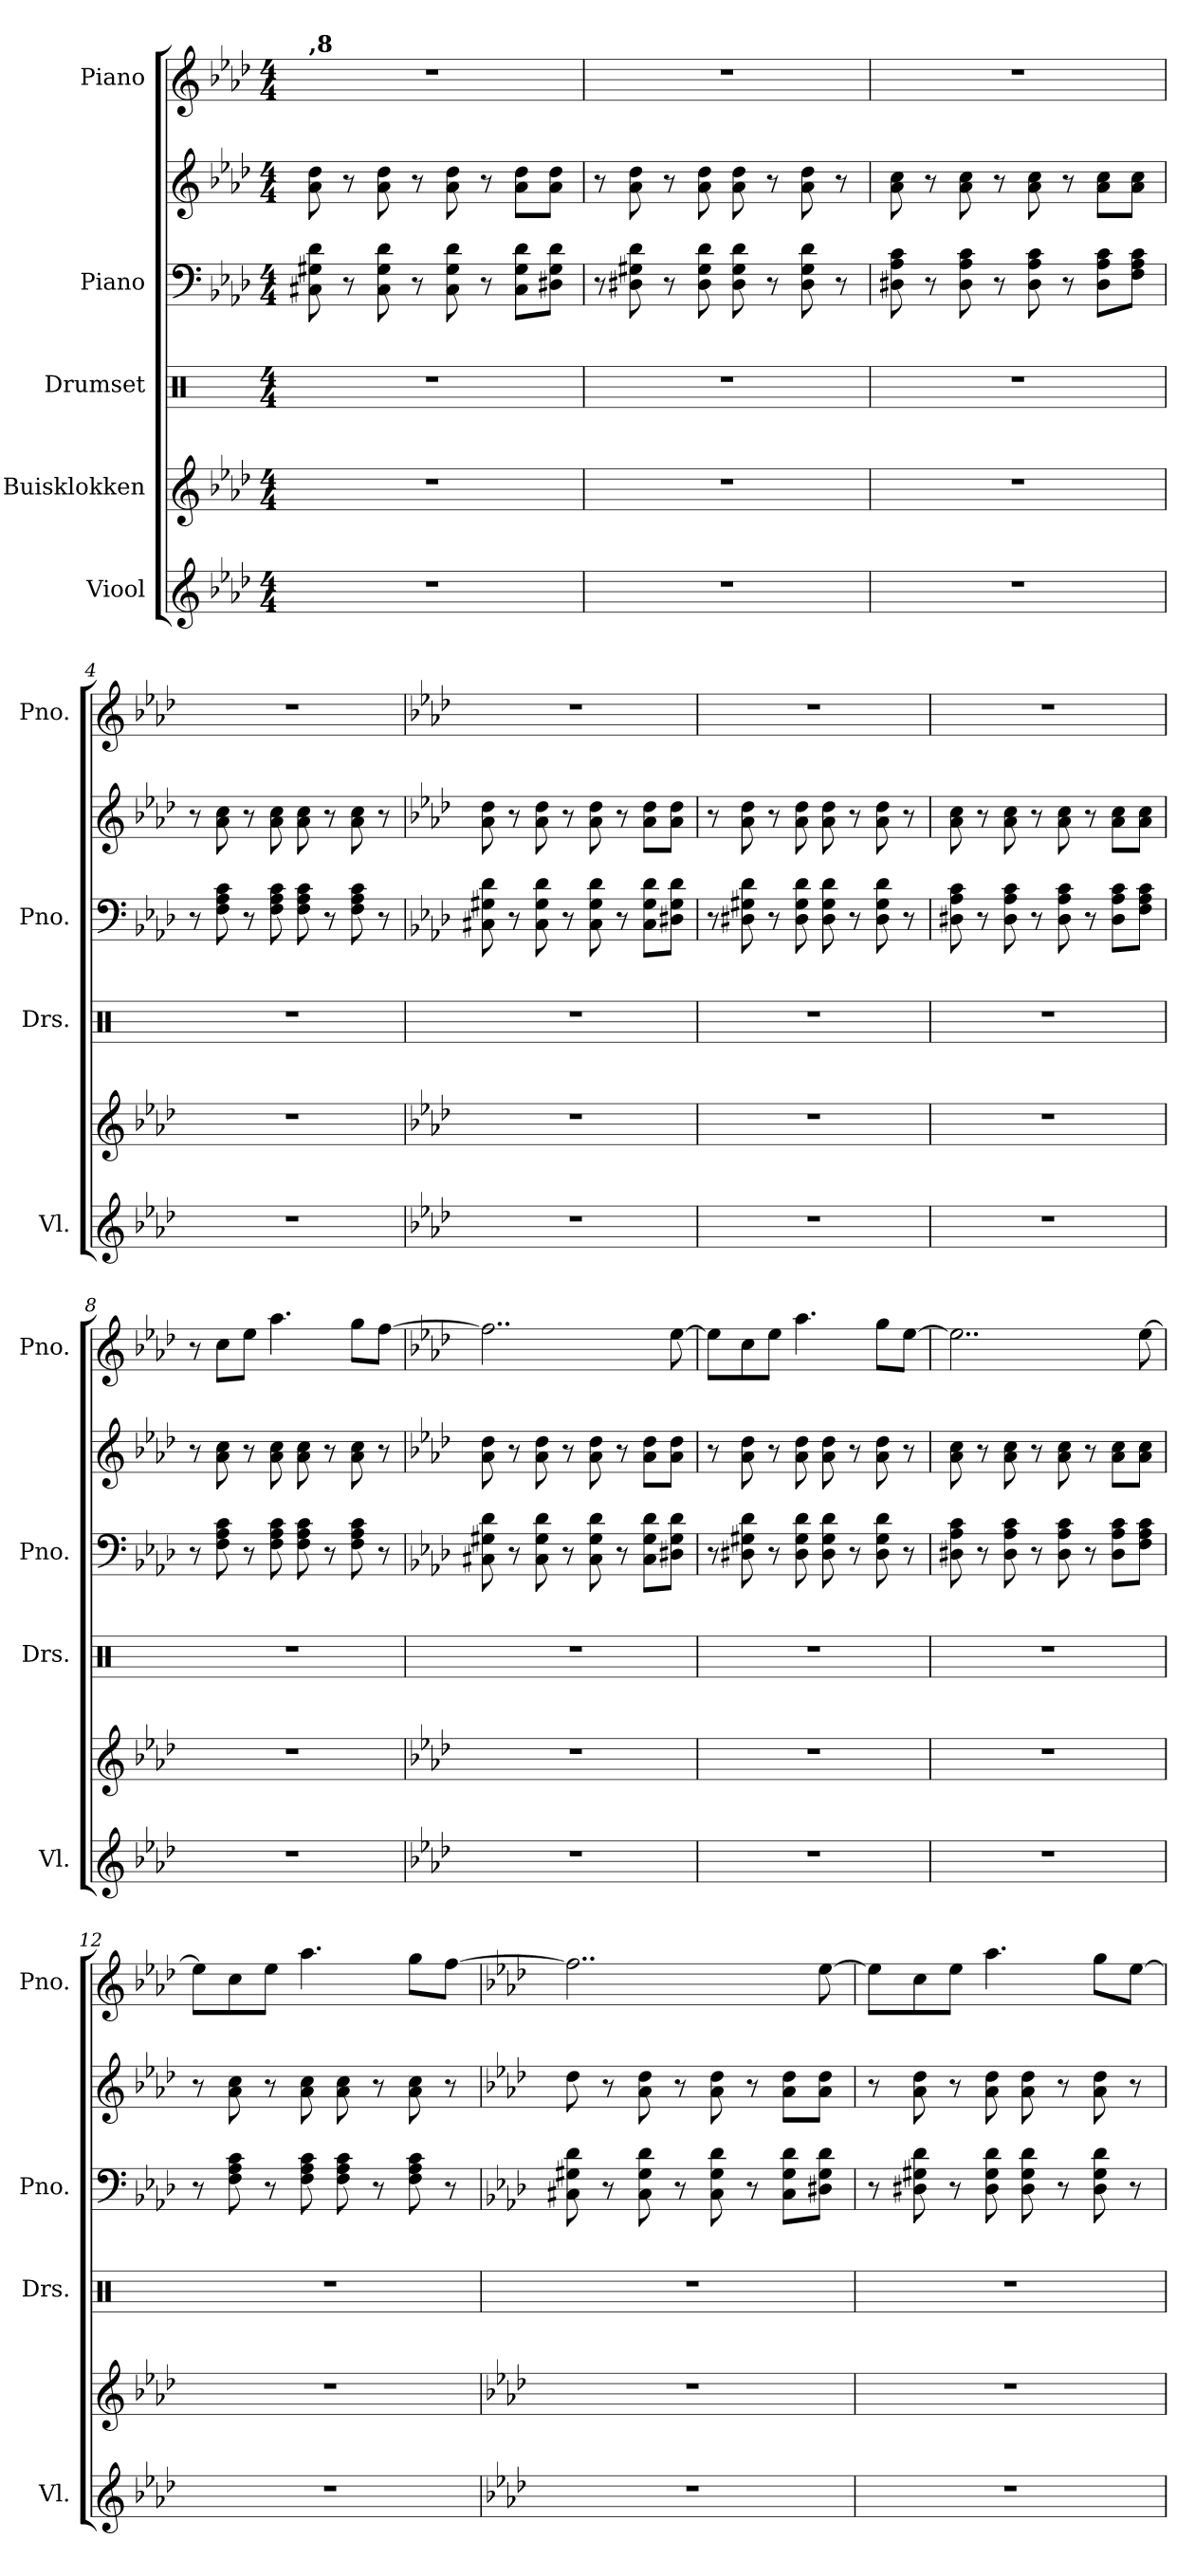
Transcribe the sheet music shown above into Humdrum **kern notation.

**kern	**kern	**kern	**kern	**kern	**kern
*part5	*part4	*part3	*part2	*part2	*part1
*staff6	*staff5	*staff4	*staff3	*staff2	*staff1
*I"Viool	*I"Buisklokken	*I"Drumset	*I"Piano	*	*I"Piano
*I'Vl.	*	*I'Drs.	*I'Pno.	*	*I'Pno.
*clefG2	*clefG2	*clefX	*clefF4	*clefG2	*clefG2
*k[b-e-a-d-]	*k[b-e-a-d-]	*k[]	*k[b-e-a-d-]	*k[b-e-a-d-]	*k[b-e-a-d-]
*M4/4	*M4/4	*M4/4	*M4/4	*M4/4	*M4/4
*MM137	*MM137	*MM137	*MM137	*MM137	*MM137
=1	=1	=1	=1	=1	=1
!	!	!	!	!	!LO:TX:a:B:t=,8
1r	1r	1r	8C#X\ 8G#X\ 8d-\	8a-\ 8dd-\	1r
.	.	.	8r	8r	.
.	.	.	8C#\ 8G#\ 8d-\	8a-\ 8dd-\	.
.	.	.	8r	8r	.
.	.	.	8C#\ 8G#\ 8d-\	8a-\ 8dd-\	.
.	.	.	8r	8r	.
.	.	.	8C#\ 8G#\ 8d-\L	8a-\ 8dd-\L	.
.	.	.	8D#X\ 8G#\ 8d-\J	8a-\ 8dd-\J	.
=2	=2	=2	=2	=2	=2
1r	1r	1r	8r	8r	1r
.	.	.	8D#X\ 8G#X\ 8d-\	8a-\ 8dd-\	.
.	.	.	8r	8r	.
.	.	.	8D#\ 8G#\ 8d-\	8a-\ 8dd-\	.
.	.	.	8D#\ 8G#\ 8d-\	8a-\ 8dd-\	.
.	.	.	8r	8r	.
.	.	.	8D#\ 8G#\ 8d-\	8a-\ 8dd-\	.
.	.	.	8r	8r	.
=3	=3	=3	=3	=3	=3
1r	1r	1r	8D#X\ 8A-\ 8c\	8a-\ 8cc\	1r
.	.	.	8r	8r	.
.	.	.	8D#\ 8A-\ 8c\	8a-\ 8cc\	.
.	.	.	8r	8r	.
.	.	.	8D#\ 8A-\ 8c\	8a-\ 8cc\	.
.	.	.	8r	8r	.
.	.	.	8D#\ 8A-\ 8c\L	8a-\ 8cc\L	.
.	.	.	8F\ 8A-\ 8c\J	8a-\ 8cc\J	.
!!LO:LB:g=z
=4	=4	=4	=4	=4	=4
1r	1r	1r	8r	8r	1r
.	.	.	8F\ 8A-\ 8c\	8a-\ 8cc\	.
.	.	.	8r	8r	.
.	.	.	8F\ 8A-\ 8c\	8a-\ 8cc\	.
.	.	.	8F\ 8A-\ 8c\	8a-\ 8cc\	.
.	.	.	8r	8r	.
.	.	.	8F\ 8A-\ 8c\	8a-\ 8cc\	.
.	.	.	8r	8r	.
!!LO:PB:g=z
=5	=5	=5	=5	=5	=5
*k[b-e-a-d-]	*k[b-e-a-d-]	*	*k[b-e-a-d-]	*k[b-e-a-d-]	*k[b-e-a-d-]
1r	1r	1r	8C#X\ 8G#X\ 8d-\	8a-\ 8dd-\	1r
.	.	.	8r	8r	.
.	.	.	8C#\ 8G#\ 8d-\	8a-\ 8dd-\	.
.	.	.	8r	8r	.
.	.	.	8C#\ 8G#\ 8d-\	8a-\ 8dd-\	.
.	.	.	8r	8r	.
.	.	.	8C#\ 8G#\ 8d-\L	8a-\ 8dd-\L	.
.	.	.	8D#X\ 8G#\ 8d-\J	8a-\ 8dd-\J	.
=6	=6	=6	=6	=6	=6
1r	1r	1r	8r	8r	1r
.	.	.	8D#X\ 8G#X\ 8d-\	8a-\ 8dd-\	.
.	.	.	8r	8r	.
.	.	.	8D#\ 8G#\ 8d-\	8a-\ 8dd-\	.
.	.	.	8D#\ 8G#\ 8d-\	8a-\ 8dd-\	.
.	.	.	8r	8r	.
.	.	.	8D#\ 8G#\ 8d-\	8a-\ 8dd-\	.
.	.	.	8r	8r	.
=7	=7	=7	=7	=7	=7
1r	1r	1r	8D#X\ 8A-\ 8c\	8a-\ 8cc\	1r
.	.	.	8r	8r	.
.	.	.	8D#\ 8A-\ 8c\	8a-\ 8cc\	.
.	.	.	8r	8r	.
.	.	.	8D#\ 8A-\ 8c\	8a-\ 8cc\	.
.	.	.	8r	8r	.
.	.	.	8D#\ 8A-\ 8c\L	8a-\ 8cc\L	.
.	.	.	8F\ 8A-\ 8c\J	8a-\ 8cc\J	.
=8	=8	=8	=8	=8	=8
1r	1r	1r	8r	8r	8r
.	.	.	8F\ 8A-\ 8c\	8a-\ 8cc\	8cc\L
.	.	.	8r	8r	8ee-\J
.	.	.	8F\ 8A-\ 8c\	8a-\ 8cc\	4.aa-\
.	.	.	8F\ 8A-\ 8c\	8a-\ 8cc\	.
.	.	.	8r	8r	.
.	.	.	8F\ 8A-\ 8c\	8a-\ 8cc\	8gg\L
.	.	.	8r	8r	[8ff\J
!!LO:LB:g=z
=9	=9	=9	=9	=9	=9
*k[b-e-a-d-]	*k[b-e-a-d-]	*	*k[b-e-a-d-]	*k[b-e-a-d-]	*k[b-e-a-d-]
1r	1r	1r	8C#X\ 8G#X\ 8d-\	8a-\ 8dd-\	2..ff\]
.	.	.	8r	8r	.
.	.	.	8C#\ 8G#\ 8d-\	8a-\ 8dd-\	.
.	.	.	8r	8r	.
.	.	.	8C#\ 8G#\ 8d-\	8a-\ 8dd-\	.
.	.	.	8r	8r	.
.	.	.	8C#\ 8G#\ 8d-\L	8a-\ 8dd-\L	.
.	.	.	8D#X\ 8G#\ 8d-\J	8a-\ 8dd-\J	[8ee-\
=10	=10	=10	=10	=10	=10
1r	1r	1r	8r	8r	8ee-\L]
.	.	.	8D#X\ 8G#X\ 8d-\	8a-\ 8dd-\	8cc\
.	.	.	8r	8r	8ee-\J
.	.	.	8D#\ 8G#\ 8d-\	8a-\ 8dd-\	4.aa-\
.	.	.	8D#\ 8G#\ 8d-\	8a-\ 8dd-\	.
.	.	.	8r	8r	.
.	.	.	8D#\ 8G#\ 8d-\	8a-\ 8dd-\	8gg\L
.	.	.	8r	8r	[8ee-\J
=11	=11	=11	=11	=11	=11
1r	1r	1r	8D#X\ 8A-\ 8c\	8a-\ 8cc\	2..ee-\]
.	.	.	8r	8r	.
.	.	.	8D#\ 8A-\ 8c\	8a-\ 8cc\	.
.	.	.	8r	8r	.
.	.	.	8D#\ 8A-\ 8c\	8a-\ 8cc\	.
.	.	.	8r	8r	.
.	.	.	8D#\ 8A-\ 8c\L	8a-\ 8cc\L	.
.	.	.	8F\ 8A-\ 8c\J	8a-\ 8cc\J	[8ee-\
=12	=12	=12	=12	=12	=12
1r	1r	1r	8r	8r	8ee-\L]
.	.	.	8F\ 8A-\ 8c\	8a-\ 8cc\	8cc\
.	.	.	8r	8r	8ee-\J
.	.	.	8F\ 8A-\ 8c\	8a-\ 8cc\	4.aa-\
.	.	.	8F\ 8A-\ 8c\	8a-\ 8cc\	.
.	.	.	8r	8r	.
.	.	.	8F\ 8A-\ 8c\	8a-\ 8cc\	8gg\L
.	.	.	8r	8r	[8ff\J
!!LO:PB:g=z
=13	=13	=13	=13	=13	=13
*k[b-e-a-d-]	*k[b-e-a-d-]	*	*k[b-e-a-d-]	*k[b-e-a-d-]	*k[b-e-a-d-]
1r	1r	1r	8C#X\ 8G#X\ 8d-\	8dd-\	2..ff\]
.	.	.	8r	8r	.
.	.	.	8C#\ 8G#\ 8d-\	8a-\ 8dd-\	.
.	.	.	8r	8r	.
.	.	.	8C#\ 8G#\ 8d-\	8a-\ 8dd-\	.
.	.	.	8r	8r	.
.	.	.	8C#\ 8G#\ 8d-\L	8a-\ 8dd-\L	.
.	.	.	8D#X\ 8G#\ 8d-\J	8a-\ 8dd-\J	[8ee-\
=14	=14	=14	=14	=14	=14
1r	1r	1r	8r	8r	8ee-\L]
.	.	.	8D#X\ 8G#X\ 8d-\	8a-\ 8dd-\	8cc\
.	.	.	8r	8r	8ee-\J
.	.	.	8D#\ 8G#\ 8d-\	8a-\ 8dd-\	4.aa-\
.	.	.	8D#\ 8G#\ 8d-\	8a-\ 8dd-\	.
.	.	.	8r	8r	.
.	.	.	8D#\ 8G#\ 8d-\	8a-\ 8dd-\	8gg\L
.	.	.	8r	8r	[8ee-\J
=	=	=	=	=	=
*-	*-	*-	*-	*-	*-
